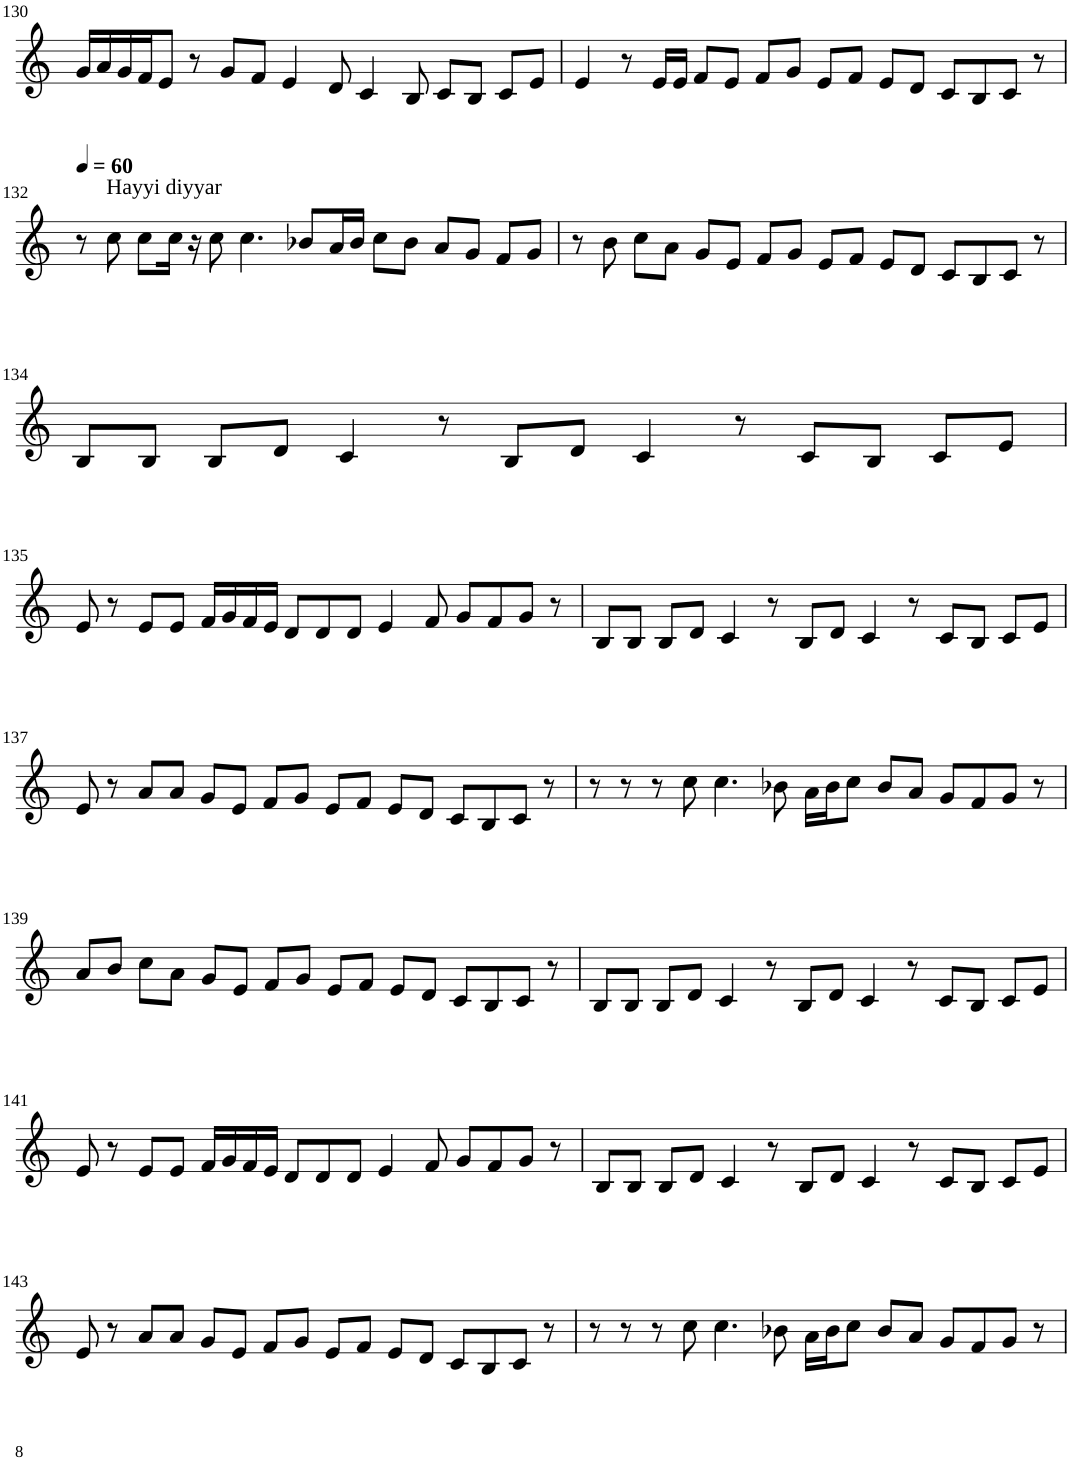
**kern
*part1
*staff1
*I"Violin
!!LO:PB:g=z
*clefG2
*k[]
*M8/4
=130
16g/LL
16a/
16g/
16f/J
8e/J
8r
8g/L
8f/J
4e/
8d/
4c/
8B/
8c/L
8B/J
8c/L
8e/J
=131
4e/
8r
16e/LL
16e/JJ
8f/L
8e/J
8f/L
8g/J
8e/L
8f/J
8e/L
8d/J
8c/L
8B/
8c/J
8r
!!LO:LB:g=z
=132
*MM60
8r
!LO:TX:a:t=Hayyi diyyar
8cc\
8cc\L
16cc\Jk
16r
8cc\
4.cc\
8b-X/L
16a/L
16b-/JJ
8cc\L
8b-\J
8a/L
8g/J
8f/L
8g/J
=133
8r
8b\
8cc\L
8a\J
8g/L
8e/J
8f/L
8g/J
8e/L
8f/J
8e/L
8d/J
8c/L
8B/
8c/J
8r
!!LO:LB:g=z
=134
8B/L
8B/J
8B/L
8d/J
4c/
8r
8B/L
8d/J
4c/
8r
8c/L
8B/J
8c/L
8e/J
!!LO:LB:g=z
=135
8e/
8r
8e/L
8e/J
16f/LL
16g/
16f/
16e/JJ
8d/L
8d/
8d/J
4e/
8f/
8g/L
8f/
8g/J
8r
=136
8B/L
8B/J
8B/L
8d/J
4c/
8r
8B/L
8d/J
4c/
8r
8c/L
8B/J
8c/L
8e/J
!!LO:LB:g=z
=137
8e/
8r
8a/L
8a/J
8g/L
8e/J
8f/L
8g/J
8e/L
8f/J
8e/L
8d/J
8c/L
8B/
8c/J
8r
=138
8r
8r
8r
8cc\
4.cc\
8b-X\
16a\LL
16b-\J
8cc\J
8b-/L
8a/J
8g/L
8f/
8g/J
8r
!!LO:LB:g=z
=139
8a/L
8b/J
8cc\L
8a\J
8g/L
8e/J
8f/L
8g/J
8e/L
8f/J
8e/L
8d/J
8c/L
8B/
8c/J
8r
=140
8B/L
8B/J
8B/L
8d/J
4c/
8r
8B/L
8d/J
4c/
8r
8c/L
8B/J
8c/L
8e/J
!!LO:LB:g=z
=141
8e/
8r
8e/L
8e/J
16f/LL
16g/
16f/
16e/JJ
8d/L
8d/
8d/J
4e/
8f/
8g/L
8f/
8g/J
8r
=142
8B/L
8B/J
8B/L
8d/J
4c/
8r
8B/L
8d/J
4c/
8r
8c/L
8B/J
8c/L
8e/J
!!LO:LB:g=z
=143
8e/
8r
8a/L
8a/J
8g/L
8e/J
8f/L
8g/J
8e/L
8f/J
8e/L
8d/J
8c/L
8B/
8c/J
8r
=144
8r
8r
8r
8cc\
4.cc\
8b-X\
16a\LL
16b-\J
8cc\J
8b-/L
8a/J
8g/L
8f/
8g/J
8r
=
*-
